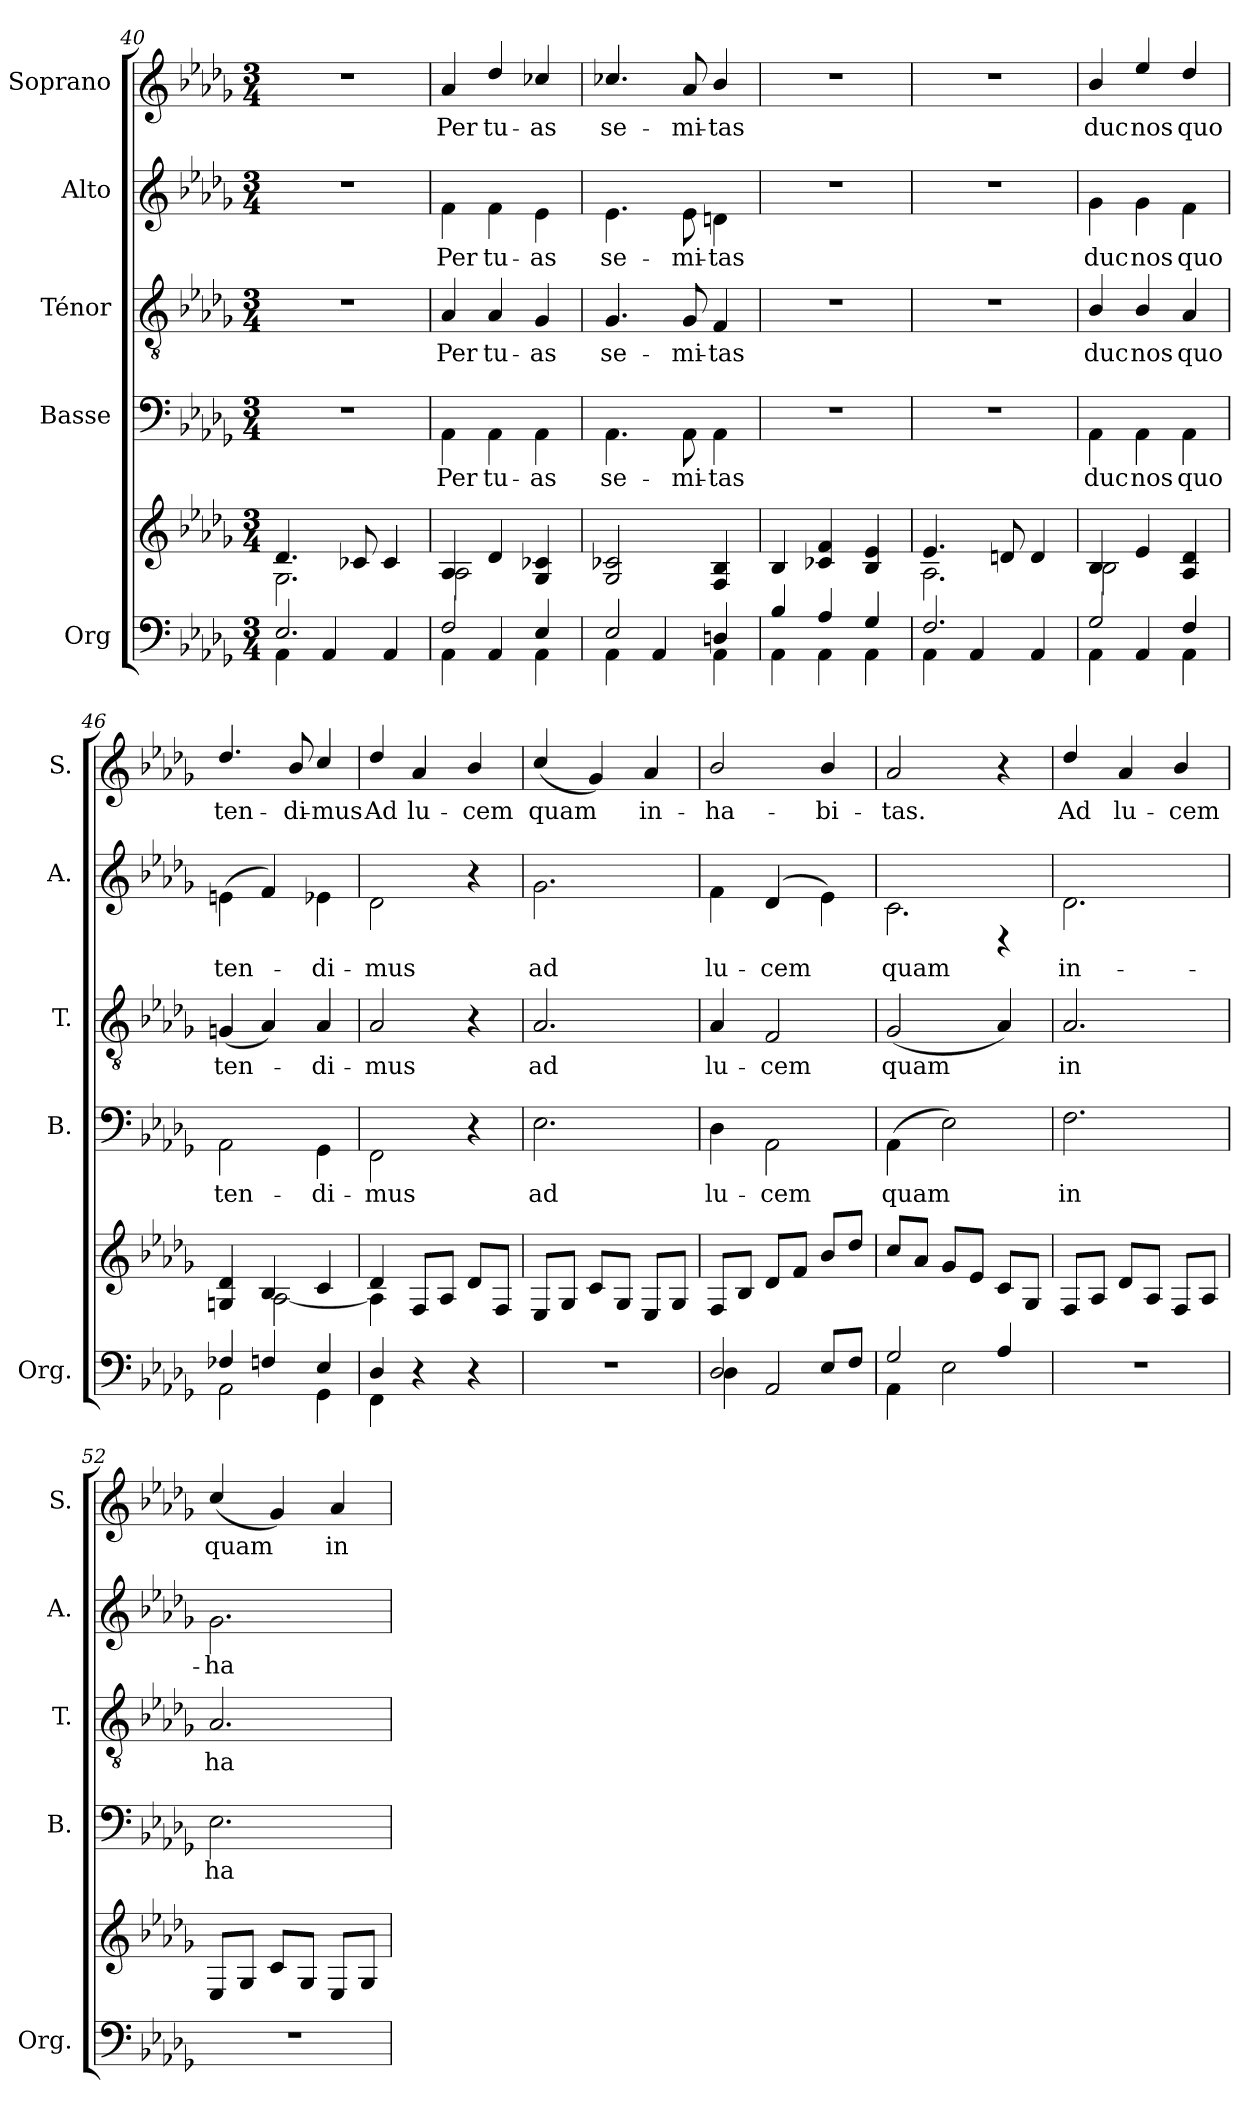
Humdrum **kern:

**kern	**kern	**kern	**text	**kern	**text	**kern	**text	**kern	**text
*part5	*part5	*part4	*part4	*part3	*part3	*part2	*part2	*part1	*part1
*staff6	*staff5	*staff4	*staff4	*staff3	*staff3	*staff2	*staff2	*staff1	*staff1
*I"Org	*	*I"Basse	*	*I"Ténor	*	*I"Alto	*	*I"Soprano	*
*I'Org.	*	*I'B.	*	*I'T.	*	*I'A.	*	*I'S.	*
*clefF4	*clefG2	*clefF4	*	*clefGv2	*	*clefG2	*	*clefG2	*
*k[b-e-a-d-g-]	*k[b-e-a-d-g-]	*k[b-e-a-d-g-]	*	*k[b-e-a-d-g-]	*	*k[b-e-a-d-g-]	*	*k[b-e-a-d-g-]	*
*D-:	*D-:	*D-:	*	*D-:	*	*D-:	*	*D-:	*
*M3/4	*M3/4	*M3/4	*	*M3/4	*	*M3/4	*	*M3/4	*
=40	=40	=40	=40	=40	=40	=40	=40	=40	=40
*^	*^	*	*	*	*	*	*	*	*
2.E-/	4AA-\	4.d-/	2.G-\	2.r	.	2.r	.	2.r	.	2.r	.
.	4AA-/	.	.	.	.	.	.	.	.	.	.
.	.	8c-X/	.	.	.	.	.	.	.	.	.
.	4AA-/	4c-/	.	.	.	.	.	.	.	.	.
!!LO:PB:g=z
=41	=41	=41	=41	=41	=41	=41	=41	=41	=41	=41	=41
!	!	!	!	!	!LO:LY:b	!	!LO:LY:b	!	!LO:LY:b	!	!LO:LY:b
2F/	4AA-\	4A-/	2A-\	4AA-\	Per	4A-/	Per	4f\	Per	4a-/	Per
!	!	!	!	!	!LO:LY:b	!	!LO:LY:b	!	!LO:LY:b	!	!LO:LY:b
.	4AA-/	4d-/	.	4AA-\	tu-	4A-/	tu-	4f\	tu-	4dd-/	tu-
!	!	!	!	!	!LO:LY:b	!	!LO:LY:b	!	!LO:LY:b	!	!LO:LY:b
4E-/	4AA-\	4G-/ 4c-X/	4ryy	4AA-\	-as	4G-/	-as	4e-\	-as	4cc-X/	-as
=42	=42	=42	=42	=42	=42	=42	=42	=42	=42	=42	=42
!	!	!	!	!	!LO:LY:b	!	!LO:LY:b	!	!LO:LY:b	!	!LO:LY:b
*	*	*v	*v	*	*	*	*	*	*	*	*
2E-/	4AA-\	2G-/ 2c-X/	4.AA-\	se-	4.G-/	se-	4.e-\	se-	4.cc-X/	se-
.	4AA-/	.	.	.	.	.	.	.	.	.
!	!	!	!	!LO:LY:b	!	!LO:LY:b	!	!LO:LY:b	!	!LO:LY:b
.	.	.	8AA-\	-mi-	8G-/	-mi-	8e-\	-mi-	8a-/	-mi-
!	!	!	!	!LO:LY:b	!	!LO:LY:b	!	!LO:LY:b	!	!LO:LY:b
4Dn/	4AA-\	4F/ 4B-/	4AA-\	-tas	4F/	-tas	4dn\	-tas	4b-/	-tas
=43	=43	=43	=43	=43	=43	=43	=43	=43	=43	=43
4B-/	4AA-\	4B-/	2.r	.	2.r	.	2.r	.	2.r	.
4A-/	4AA-\	4c-X/ 4f/	.	.	.	.	.	.	.	.
4G-/	4AA-\	4B-/ 4e-/	.	.	.	.	.	.	.	.
=44	=44	=44	=44	=44	=44	=44	=44	=44	=44	=44
*	*	*^	*	*	*	*	*	*	*	*
2.F/	4AA-\	4.e-/	2.A-\	2.r	.	2.r	.	2.r	.	2.r	.
.	4AA-/	.	.	.	.	.	.	.	.	.	.
.	.	8dn/	.	.	.	.	.	.	.	.	.
.	4AA-/	4d/	.	.	.	.	.	.	.	.	.
!!LO:LB:g=z
=45	=45	=45	=45	=45	=45	=45	=45	=45	=45	=45	=45
!	!	!	!	!	!LO:LY:b	!	!LO:LY:b	!	!LO:LY:b	!	!LO:LY:b
2G-/	4AA-\	4B-/	2B-\	4AA-\	duc	4B-/	duc	4g-\	duc	4b-/	duc
!	!	!	!	!	!LO:LY:b	!	!LO:LY:b	!	!LO:LY:b	!	!LO:LY:b
.	4AA-/	4e-/	.	4AA-\	nos	4B-/	nos	4g-\	nos	4ee-/	nos
!	!	!	!	!	!LO:LY:b	!	!LO:LY:b	!	!LO:LY:b	!	!LO:LY:b
4F/	4AA-\	4A-/ 4d-/	4ryy	4AA-\	quo	4A-/	quo	4f\	quo	4dd-/	quo
=46	=46	=46	=46	=46	=46	=46	=46	=46	=46	=46	=46
!	!	!	!	!	!LO:LY:b	!	!LO:LY:b	!	!LO:LY:b	!	!LO:LY:b
4F-X/	2AA-\	4Gn/ 4d-/	4ryy	2AA-\	ten-	(4Gn/	ten-	(4en\	ten-	4.dd-/	ten-
4Fn/	.	4B-/	[2A-\	.	.	4A-/)	.	4f/)	.	.	.
!	!	!	!	!	!	!	!	!	!	!	!LO:LY:b
.	.	.	.	.	.	.	.	.	.	8b-/	-di-
!	!	!	!	!	!LO:LY:b	!	!LO:LY:b	!	!LO:LY:b	!	!LO:LY:b
4E-/	4GG-\	4c/	.	4GG-\	-di-	4A-/	-di-	4e-X\	-di-	4cc/	-mus
=47	=47	=47	=47	=47	=47	=47	=47	=47	=47	=47	=47
!	!	!	!	!	!LO:LY:b	!	!LO:LY:b	!	!LO:LY:b	!	!LO:LY:b
4D-/	4FF\	4d-/	4A-\]	2FF\	-mus	2A-/	-mus	2d-\	-mus	4dd-/	Ad
!	!	!	!	!	!	!	!	!	!	!	!LO:LY:b
4r	2ryy	8F/L	2ryy	.	.	.	.	.	.	4a-/	lu-
.	.	8A-/J	.	.	.	.	.	.	.	.	.
!	!	!	!	!	!	!	!	!	!	!	!LO:LY:b
4r	.	8d-/L	.	4r	.	4r	.	4r	.	4b-/	-cem
.	.	8F/J	.	.	.	.	.	.	.	.	.
*v	*v	*	*	*	*	*	*	*	*	*	*
*	*v	*v	*	*	*	*	*	*	*	*
=48	=48	=48	=48	=48	=48	=48	=48	=48	=48
!	!	!	!LO:LY:b	!	!LO:LY:b	!	!LO:LY:b	!	!LO:LY:b
2.r	8E-/L	2.E-\	ad	2.A-/	ad	2.g-\	ad	(4cc/	quam
.	8G-/J	.	.	.	.	.	.	.	.
.	8c/L	.	.	.	.	.	.	4g-/)	.
.	8G-/J	.	.	.	.	.	.	.	.
!	!	!	!	!	!	!	!	!	!LO:LY:b
.	8E-/L	.	.	.	.	.	.	4a-/	in-
.	8G-/J	.	.	.	.	.	.	.	.
=49	=49	=49	=49	=49	=49	=49	=49	=49	=49
*^	*	*	*	*	*	*	*	*	*
!	!	!	!	!LO:LY:b	!	!LO:LY:b	!	!LO:LY:b	!	!LO:LY:b
2D-/	4D-\	8F/L	4D-\	lu-	4A-/	lu-	4f\	lu-	2b-/	-ha-
.	.	8B-/J	.	.	.	.	.	.	.	.
!	!	!	!	!LO:LY:b	!	!LO:LY:b	!	!LO:LY:b	!	!
.	2AA-/	8d-/L	2AA-\	-cem	2F/	-cem	(4d-/	-cem	.	.
.	.	8f/J	.	.	.	.	.	.	.	.
!	!	!	!	!	!	!	!	!	!	!LO:LY:b
8E-/L	.	8b-/L	.	.	.	.	4e-\)	.	4b-/	-bi-
8F/J	.	8dd-/J	.	.	.	.	.	.	.	.
!!LO:PB:g=z
=50	=50	=50	=50	=50	=50	=50	=50	=50	=50	=50
!	!	!	!	!LO:LY:b	!	!LO:LY:b	!	!LO:LY:b	!	!LO:LY:b
*	*	*	*	*	*	*	*^	*	*	*
2G-/	4AA-\	8cc/L	(4AA-\	quam	(2G-/	quam	2.c\	2ryy	quam	2a-/	-tas.
.	.	8a-/J	.	.	.	.	.	.	.	.	.
.	2E-\	8g-/L	2E-\)	.	.	.	.	.	.	.	.
.	.	8e-/J	.	.	.	.	.	.	.	.	.
4A-/	.	8c/L	.	.	4A-/)	.	.	4r	.	4r	.
.	.	8G-/J	.	.	.	.	.	.	.	.	.
*v	*v	*	*	*	*	*	*v	*v	*	*	*
=51	=51	=51	=51	=51	=51	=51	=51	=51	=51
!	!	!	!LO:LY:b	!	!LO:LY:b	!	!LO:LY:b	!	!LO:LY:b
2.r	8F/L	2.F\	in	2.A-/	in	2.d-\	in-	4dd-/	Ad
.	8A-/J	.	.	.	.	.	.	.	.
!	!	!	!	!	!	!	!	!	!LO:LY:b
.	8d-/L	.	.	.	.	.	.	4a-/	lu-
.	8A-/J	.	.	.	.	.	.	.	.
!	!	!	!	!	!	!	!	!	!LO:LY:b
.	8F/L	.	.	.	.	.	.	4b-/	-cem
.	8A-/J	.	.	.	.	.	.	.	.
=52	=52	=52	=52	=52	=52	=52	=52	=52	=52
!	!	!	!LO:LY:b	!	!LO:LY:b	!	!LO:LY:b	!	!LO:LY:b
2.r	8E-/L	2.E-\	ha-	2.A-/	ha-	2.g-\	-ha-	(4cc/	quam
.	8G-/J	.	.	.	.	.	.	.	.
.	8c/L	.	.	.	.	.	.	4g-/)	.
.	8G-/J	.	.	.	.	.	.	.	.
!	!	!	!	!	!	!	!	!	!LO:LY:b
.	8E-/L	.	.	.	.	.	.	4a-/	in-
.	8G-/J	.	.	.	.	.	.	.	.
=	=	=	=	=	=	=	=	=	=
*-	*-	*-	*-	*-	*-	*-	*-	*-	*-
